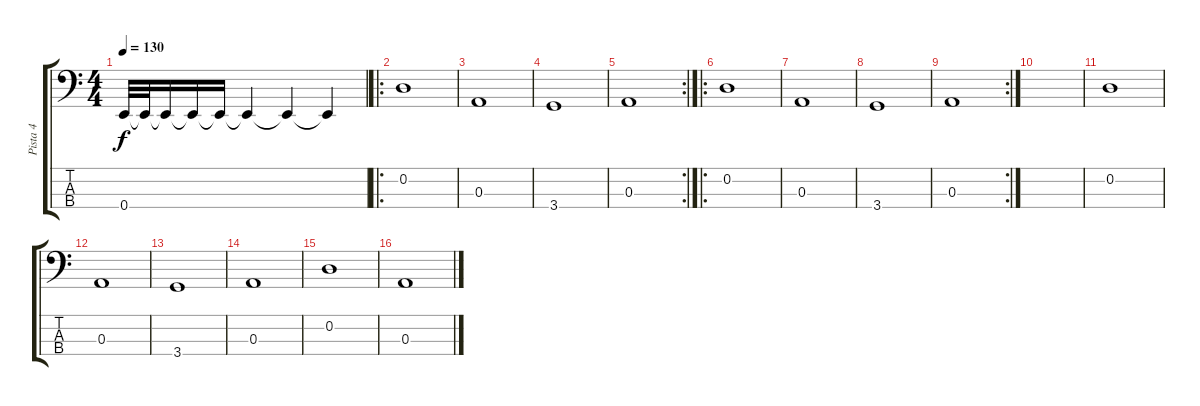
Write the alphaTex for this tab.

\track ("Pista 4" "Pista 4") {instrument fretlessbass}
\staff {score tabs}
\tuning (G2 D2 A1 E1) {hide}
\ts (4 4)
\tempo 130
\clef f4
\ks c
0.4{t}.32{dy f} 0.4{t}.32 0.4{t}.16 0.4{t}.16 0.4{t}.16 0.4{t}.4 0.4{t}.4 0.4{t}.4 |
\ro
0.2.1 |
0.3.1 |
3.4.1 |
\rc 2
0.3.1 |
\ro
0.2.1 |
0.3.1 |
3.4.1 |
\rc 2
0.3.1 |
|
0.2.1 |
0.3.1 |
3.4.1 |
0.3.1 |
0.2.1 |
0.3.1
